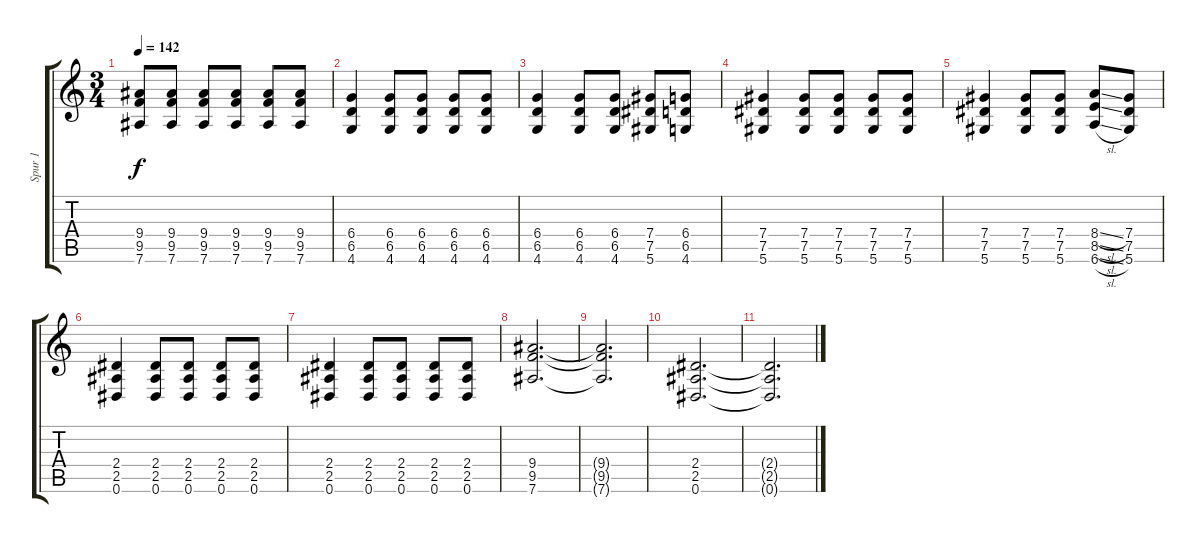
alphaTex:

\track ("Spur 1" "Spur 1") {instrument distortionguitar}
\staff {score tabs}
\tuning (Eb4 Bb3 Gb3 Db3 Ab2 Eb2) {hide}
\ts (3 4)
\tempo 142
\clef g2
\ks c
(9.4 9.5 7.6).8{dy f} (9.4 9.5 7.6).8 (9.4 9.5 7.6).8 (9.4 9.5 7.6).8 (9.4 9.5 7.6).8 (9.4 9.5 7.6).8 |
(6.4 6.5 4.6).4 (6.4 6.5 4.6).8 (6.4 6.5 4.6).8 (6.4 6.5 4.6).8 (6.4 6.5 4.6).8 |
(6.4 6.5 4.6).4 (6.4 6.5 4.6).8 (6.4 6.5 4.6).8 (7.4 7.5 5.6).8 (6.4 6.5 4.6).8 |
(7.4 7.5 5.6).4 (7.4 7.5 5.6).8 (7.4 7.5 5.6).8 (7.4 7.5 5.6).8 (7.4 7.5 5.6).8 |
(7.4 7.5 5.6).4 (7.4 7.5 5.6).8 (7.4 7.5 5.6).8 (8.4{sl} 8.5{sl} 6.6{sl}).8 (7.4 7.5 5.6).8 |
(2.4 2.5 0.6).4 (2.4 2.5 0.6).8 (2.4 2.5 0.6).8 (2.4 2.5 0.6).8 (2.4 2.5 0.6).8 |
(2.4 2.5 0.6).4 (2.4 2.5 0.6).8 (2.4 2.5 0.6).8 (2.4 2.5 0.6).8 (2.4 2.5 0.6).8 |
(9.4 9.5 7.6).2{d} |
(9.4{t} 9.5{t} 7.6{t}).2{d} |
(2.4 2.5 0.6).2{d} |
(2.4{t} 2.5{t} 0.6{t}).2{d}
